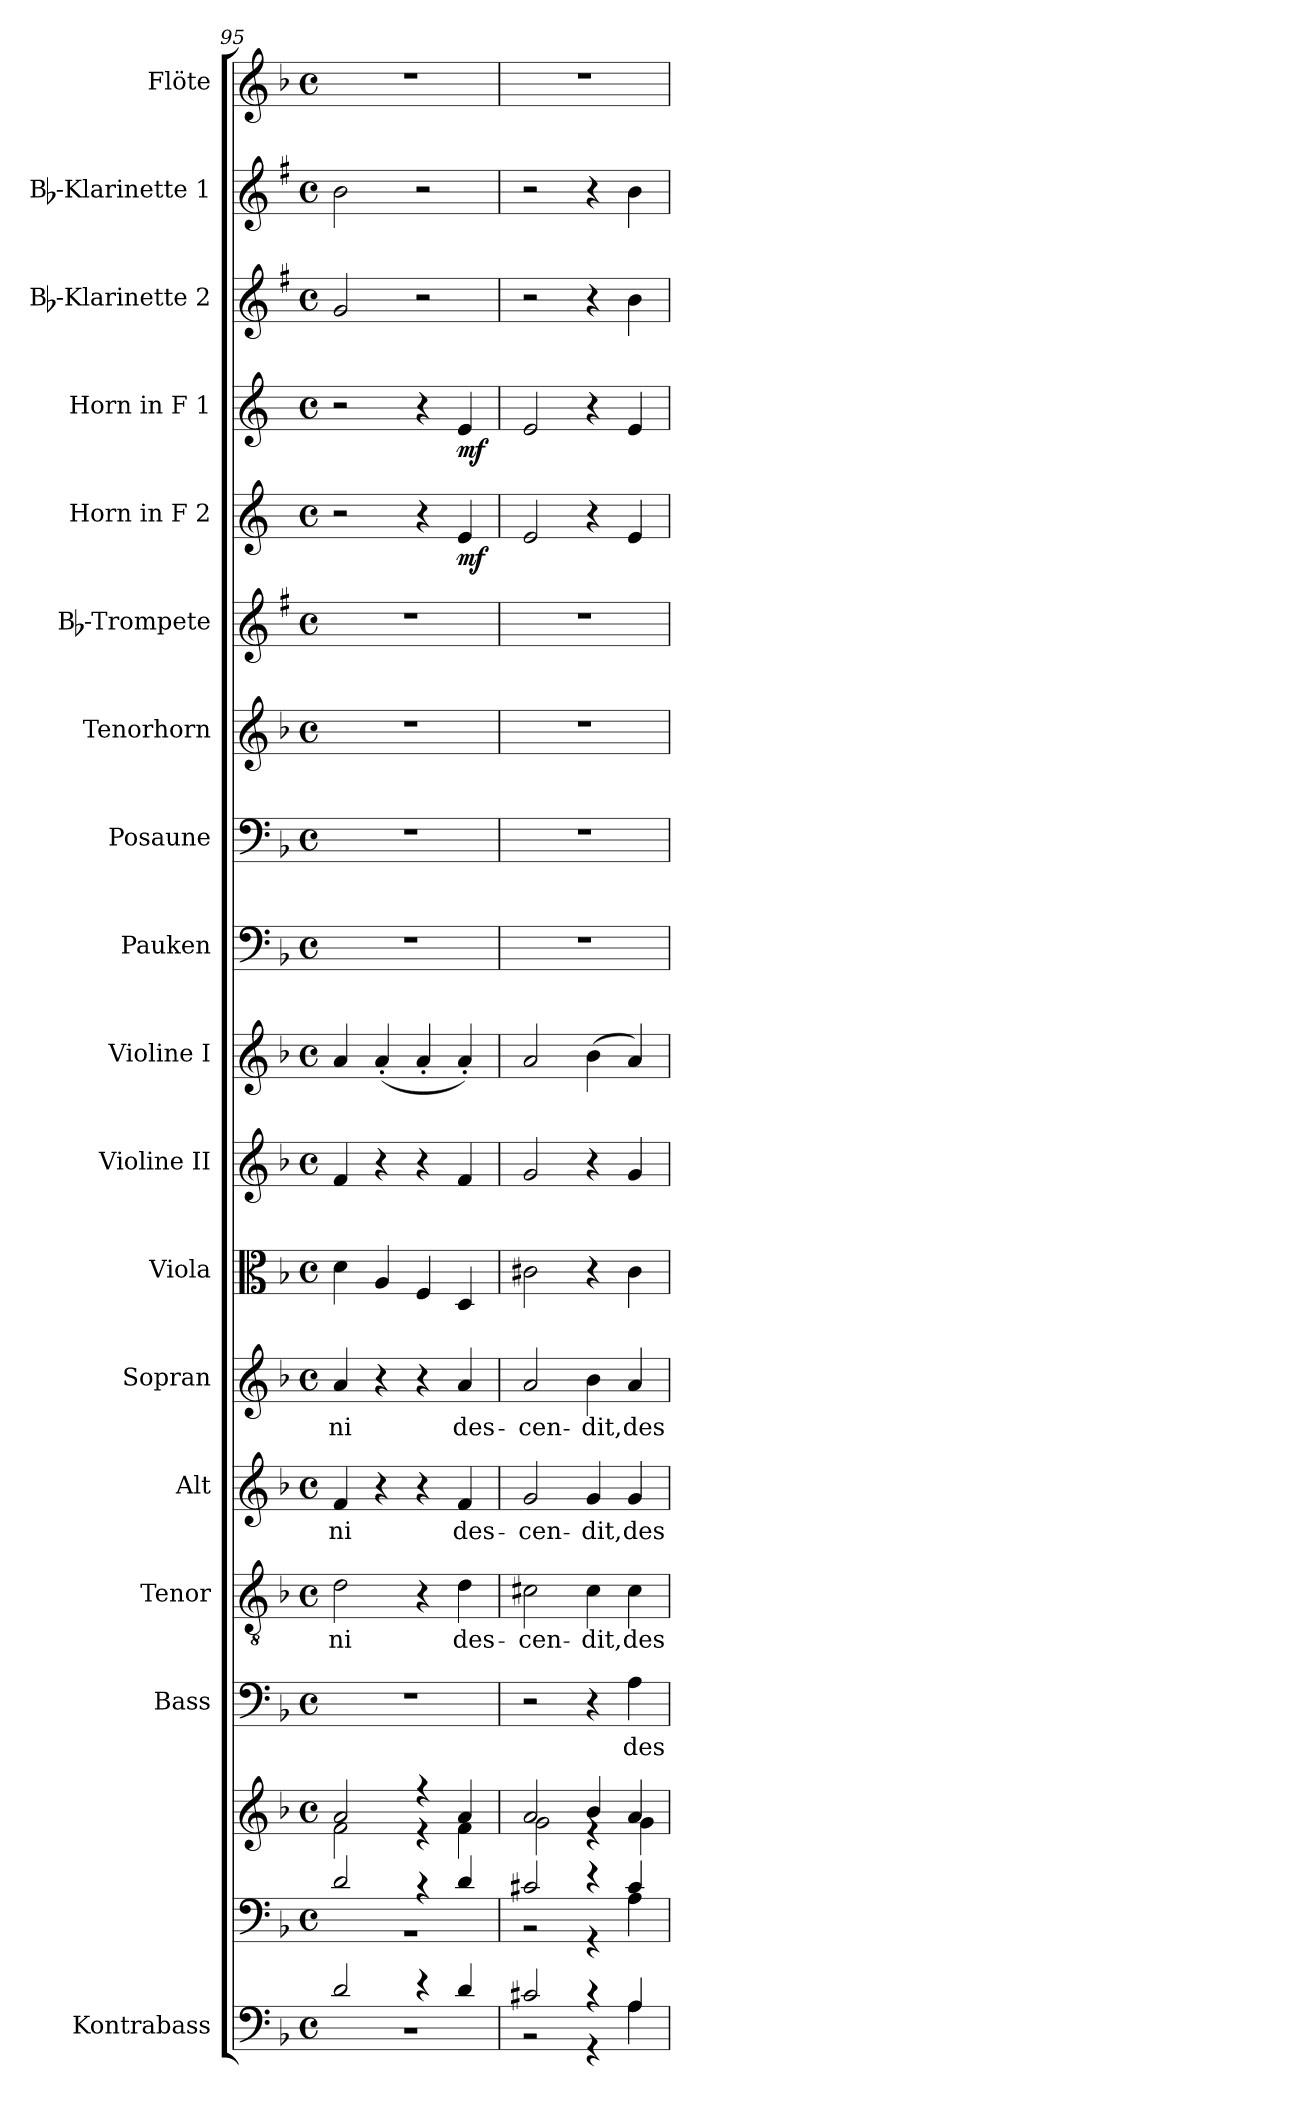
**kern	**kern	**kern	**kern	**text	**kern	**text	**kern	**text	**kern	**text	**kern	**kern	**kern	**kern	**kern	**kern	**kern	**kern	**dynam	**kern	**dynam	**kern	**kern	**kern
*part18	*part17	*part17	*part16	*part16	*part15	*part15	*part14	*part14	*part13	*part13	*part12	*part11	*part10	*part9	*part8	*part7	*part6	*part5	*part5	*part4	*part4	*part3	*part2	*part1
*staff19	*staff18	*staff17	*staff16	*staff16	*staff15	*staff15	*staff14	*staff14	*staff13	*staff13	*staff12	*staff11	*staff10	*staff9	*staff8	*staff7	*staff6	*staff5	*staff5	*staff4	*staff4	*staff3	*staff2	*staff1
*I"Kontrabass	*	*	*I"Bass	*	*I"Tenor	*	*I"Alt	*	*I"Sopran	*	*I"Viola	*I"Violine II	*I"Violine I	*I"Pauken	*I"Posaune	*I"Tenorhorn	*I"Bb-Trompete	*I"Horn in F 2	*	*I"Horn in F 1	*	*I"Bb-Klarinette 2	*I"Bb-Klarinette 1	*I"Flöte
*I'Kb.	*	*	*I'B.	*	*I'T.	*	*I'A.	*	*I'S.	*	*I'Vla.	*I'Vl. II	*I'Vl. I	*I'Pk.	*I'Pos.	*I'T. Hrn.	*I'Bb Trp.	*	*	*	*	*I'Bb Kl. 2	*I'Bb Kl. 1	*I'Fl.
*clefF4	*clefF4	*clefG2	*clefF4	*	*clefGv2	*	*clefG2	*	*clefG2	*	*clefC3	*clefG2	*clefG2	*clefF4	*clefF4	*clefG2	*clefG2	*clefG2	*	*clefG2	*	*clefG2	*clefG2	*clefG2
*ITrd7c12	*	*	*	*	*	*	*	*	*	*	*	*	*	*	*	*ITrd8c14	*ITrd1c2	*ITrd4c7	*	*ITrd4c7	*	*ITrd1c2	*ITrd1c2	*
*k[b-]	*k[b-]	*k[b-]	*k[b-]	*	*k[b-]	*	*k[b-]	*	*k[b-]	*	*k[b-]	*k[b-]	*k[b-]	*k[b-]	*k[b-]	*k[b-]	*k[b-]	*k[b-]	*	*k[b-]	*	*k[b-]	*k[b-]	*k[b-]
*F:	*F:	*F:	*F:	*	*F:	*	*F:	*	*F:	*	*F:	*F:	*F:	*F:	*F:	*F:	*F:	*F:	*	*F:	*	*F:	*F:	*F:
*M4/4	*M4/4	*M4/4	*M4/4	*	*M4/4	*	*M4/4	*	*M4/4	*	*M4/4	*M4/4	*M4/4	*M4/4	*M4/4	*M4/4	*M4/4	*M4/4	*	*M4/4	*	*M4/4	*M4/4	*M4/4
*met(c)	*met(c)	*met(c)	*met(c)	*	*met(c)	*	*met(c)	*	*met(c)	*	*met(c)	*met(c)	*met(c)	*met(c)	*met(c)	*met(c)	*met(c)	*met(c)	*	*met(c)	*	*met(c)	*met(c)	*met(c)
=95	=95	=95	=95	=95	=95	=95	=95	=95	=95	=95	=95	=95	=95	=95	=95	=95	=95	=95	=95	=95	=95	=95	=95	=95
*^	*^	*^	*	*	*	*	*	*	*	*	*	*	*	*	*	*	*	*	*	*	*	*	*	*
!	!	!	!	!	!	!	!	!	!LO:LY:b	!	!LO:LY:b	!	!LO:LY:b	!	!	!	!	!	!	!	!	!	!	!	!	!	!
2D/	1r	2d/	1rBB	2a/	2f\	1r	.	2d\	-ni	4f/	-ni	4a/	-ni	4d\	4f/	4a/	1r	1r	1r	1r	2r	.	2r	.	2f/	2a\	1r
.	.	.	.	.	.	.	.	.	.	4r	.	4r	.	4A/	4r	(<4a'</	.	.	.	.	.	.	.	.	.	.	.
4rd	.	4rc	.	4r	4r	.	.	4r	.	4r	.	4r	.	4F/	4r	4a'</	.	.	.	.	4r	.	4r	.	2r	2r	.
!	!	!	!	!	!	!	!	!	!LO:LY:b	!	!LO:LY:b	!	!LO:LY:b	!	!	!	!	!	!	!	!	!LO:DY:b	!	!LO:DY:b	!	!	!
4D/	.	4d/	.	4a/	4f\	.	.	4d\	des-	4f/	des-	4a/	des-	4D/	4f/	4a'</)	.	.	.	.	4A/	mf	4A/	mf	.	.	.
=96	=96	=96	=96	=96	=96	=96	=96	=96	=96	=96	=96	=96	=96	=96	=96	=96	=96	=96	=96	=96	=96	=96	=96	=96	=96	=96	=96
!	!	!	!	!	!	!	!	!	!LO:LY:b	!	!LO:LY:b	!	!LO:LY:b	!	!	!	!	!	!	!	!	!	!	!	!	!	!
2C#X/	2r	2c#X/	2r	2a/	2g\	2r	.	2c#X\	-cen-	2g/	-cen-	2a/	-cen-	2c#X\	2g/	2a/	1r	1r	1r	1r	2A/	.	2A/	.	2r	2r	1r
!	!	!	!	!	!	!	!	!	!LO:LY:b	!	!LO:LY:b	!	!LO:LY:b	!	!	!	!	!	!	!	!	!	!	!	!	!	!
4r	4r	4r	4r	4b-/	4rd	4r	.	4c#\	-dit,	4g/	-dit,	4b-\	-dit,	4r	4r	(>4b-\	.	.	.	.	4r	.	4r	.	4r	4r	.
!	!	!	!	!	!	!	!LO:LY:b	!	!LO:LY:b	!	!LO:LY:b	!	!LO:LY:b	!	!	!	!	!	!	!	!	!	!	!	!	!	!
4AA/	4AA\	4c#/	4A\	4a/	4g\	4A\	des-	4c#\	des-	4g/	des-	4a/	des-	4c#\	4g/	4a/)	.	.	.	.	4A/	.	4A/	.	4a\	4a\	.
*v	*v	*	*	*	*	*	*	*	*	*	*	*	*	*	*	*	*	*	*	*	*	*	*	*	*	*	*
*	*v	*v	*	*	*	*	*	*	*	*	*	*	*	*	*	*	*	*	*	*	*	*	*	*	*	*
*	*	*v	*v	*	*	*	*	*	*	*	*	*	*	*	*	*	*	*	*	*	*	*	*	*	*
=	=	=	=	=	=	=	=	=	=	=	=	=	=	=	=	=	=	=	=	=	=	=	=	=
*-	*-	*-	*-	*-	*-	*-	*-	*-	*-	*-	*-	*-	*-	*-	*-	*-	*-	*-	*-	*-	*-	*-	*-	*-
